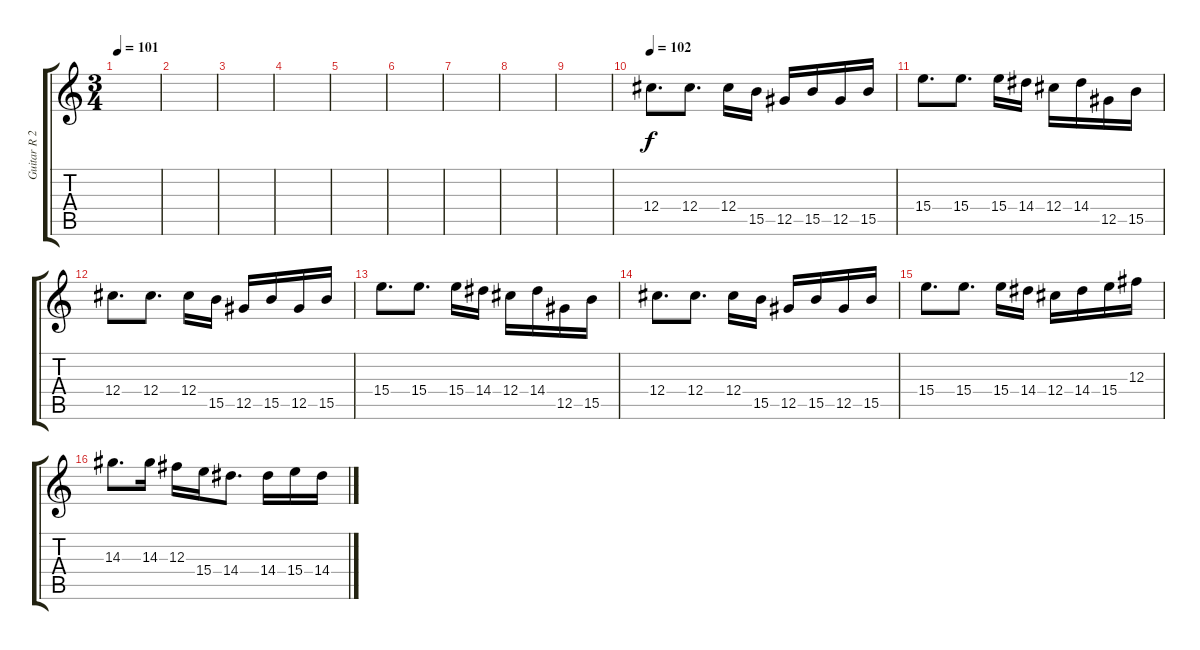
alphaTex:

\track ("Guitar R 2" "Guitar R 2") {instrument overdrivenguitar}
\staff {score tabs}
\tuning (Eb4 Bb3 Gb3 Db3 Ab2 Eb2) {hide}
\ts (3 4)
\tempo 101
\clef g2
\ks c
|
|
|
|
|
|
|
|
|
\tempo 102
12.4.8{d} 12.4.8{d} 12.4.16 15.5.16 12.5.16 15.5.16 12.5.16 15.5.16 |
15.4.8{d} 15.4.8{d} 15.4.16 14.4.16 12.4.16 14.4.16 12.5.16 15.5.16 |
12.4.8{d} 12.4.8{d} 12.4.16 15.5.16 12.5.16 15.5.16 12.5.16 15.5.16 |
15.4.8{d} 15.4.8{d} 15.4.16 14.4.16 12.4.16 14.4.16 12.5.16 15.5.16 |
12.4.8{d} 12.4.8{d} 12.4.16 15.5.16 12.5.16 15.5.16 12.5.16 15.5.16 |
15.4.8{d} 15.4.8{d} 15.4.16 14.4.16 12.4.16 14.4.16 15.4.16 12.3.16 |
14.3.8{d} 14.3.16 12.3.16 15.4.16 14.4.8{d} 14.4.16 15.4.16 14.4.16
